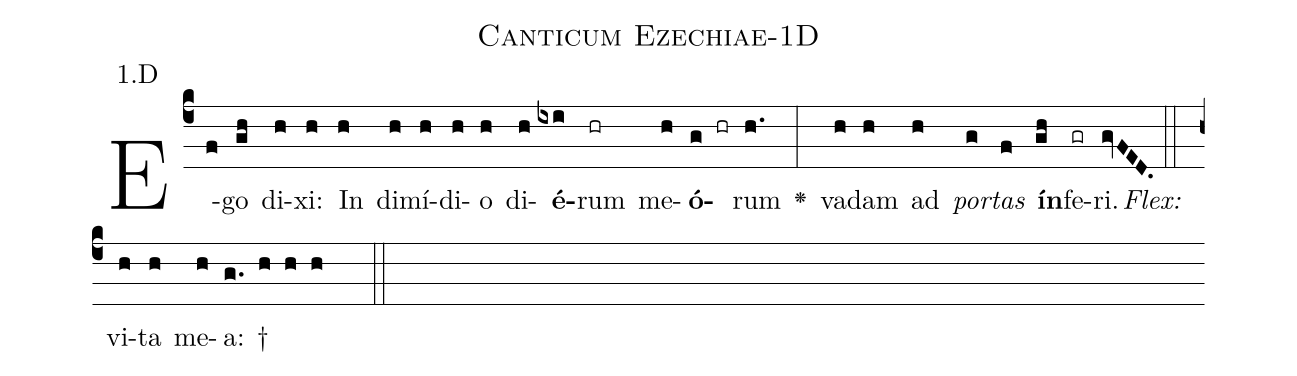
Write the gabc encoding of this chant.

name: Canticum Ezechiae-1D;
annotation: 1.D;
%%
(c4)E(f)go(gh) di(h)xi:(h) In(h) di(h)mí(h)di(h)o(h) di(h)<b>é</b>(ixi)rum(hr) me(h)<b>ó</b>(g hr)rum(h.) <v>\greheightstar</v>(:) va(h)dam(h) ad(h) <i>por</i>(g)<i>tas</i>(f) <b>ín</b>(gh)fe(gr)ri.(gvFED.) (::)
<i>Flex:</i>()  vi(h)ta(h) me(h)a: †(g. h h h  ::)

%E(h) u(h) o(g) u(f) a(gh) e.(gvFED.) (::)
